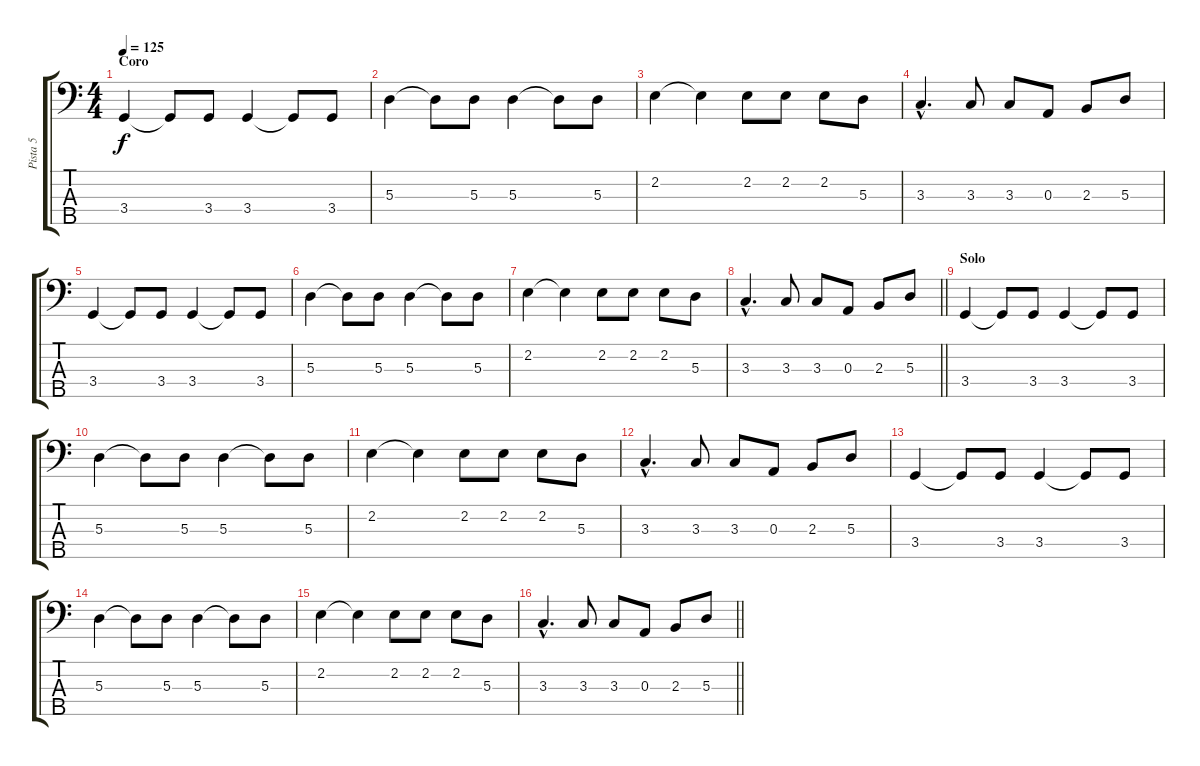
\track ("Pista 5" "Pista 5") {instrument electricbassfinger}
\staff {score tabs}
\tuning (G2 D2 A1 E1 B0) {hide}
\ts (4 4)
\section ("" "Coro")
\tempo 125
\clef f4
\ks c
3.4.4{dy f} 3.4{t}.8 3.4.8 3.4.4 3.4{t}.8 3.4.8 |
5.3.4 5.3{t}.8 5.3.8 5.3.4 5.3{t}.8 5.3.8 |
2.2.4 2.2{t}.4 2.2.8 2.2.8 2.2.8 5.3.8 |
3.3{hac}.4{d} 3.3.8 3.3.8 0.3.8 2.3.8 5.3.8 |
3.4.4 3.4{t}.8 3.4.8 3.4.4 3.4{t}.8 3.4.8 |
5.3.4 5.3{t}.8 5.3.8 5.3.4 5.3{t}.8 5.3.8 |
2.2.4 2.2{t}.4 2.2.8 2.2.8 2.2.8 5.3.8 |
\barLineRight lightlight
3.3{hac}.4{d} 3.3.8 3.3.8 0.3.8 2.3.8 5.3.8 |
\section ("" "Solo")
3.4.4 3.4{t}.8 3.4.8 3.4.4 3.4{t}.8 3.4.8 |
5.3.4 5.3{t}.8 5.3.8 5.3.4 5.3{t}.8 5.3.8 |
2.2.4 2.2{t}.4 2.2.8 2.2.8 2.2.8 5.3.8 |
3.3{hac}.4{d} 3.3.8 3.3.8 0.3.8 2.3.8 5.3.8 |
3.4.4 3.4{t}.8 3.4.8 3.4.4 3.4{t}.8 3.4.8 |
5.3.4 5.3{t}.8 5.3.8 5.3.4 5.3{t}.8 5.3.8 |
2.2.4 2.2{t}.4 2.2.8 2.2.8 2.2.8 5.3.8 |
\barLineRight lightlight
3.3{hac}.4{d} 3.3.8 3.3.8 0.3.8 2.3.8 5.3.8
